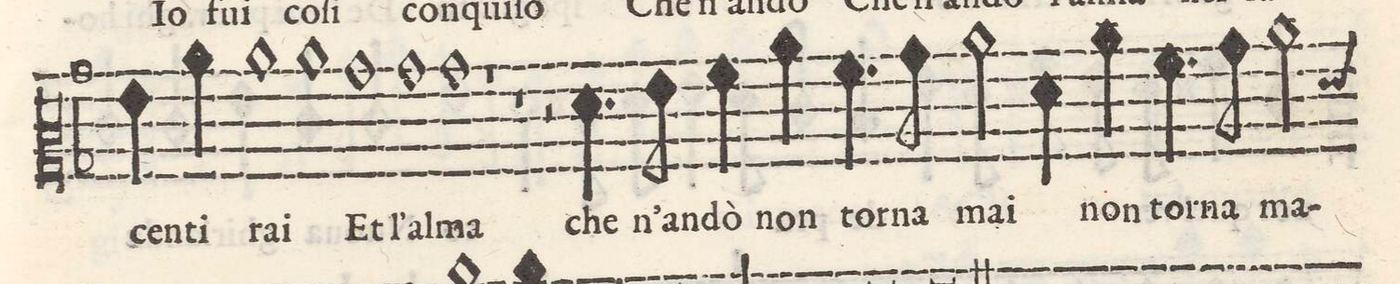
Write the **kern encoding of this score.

**kern	**text
*I"ALTO	*
*clefC2	*
*k[b-]	*
*met(C)	*
*M2/1	*
4g\	-cen-
4cc\	-ti
=23-	=23-
1cc	ra-
1cc	-i
=24-	=24-
1b-	Et
1b-	l'al-
=25-	=25-
1b-	-ma
1r	.
=26-	=26-
1r	.
2r	.
4.f\	che-
8g\	-n'an-
=27-	=27-
4a\	-dò
4cc\	non
4.a\	tor-
8b-\	-na
2cc\	ma-
4f\	-i
4cc\	non
=28-	=28-
4.a\	tor-
8b-\	-na
2cc\	ma-
*custos:f	*
*-	*-
